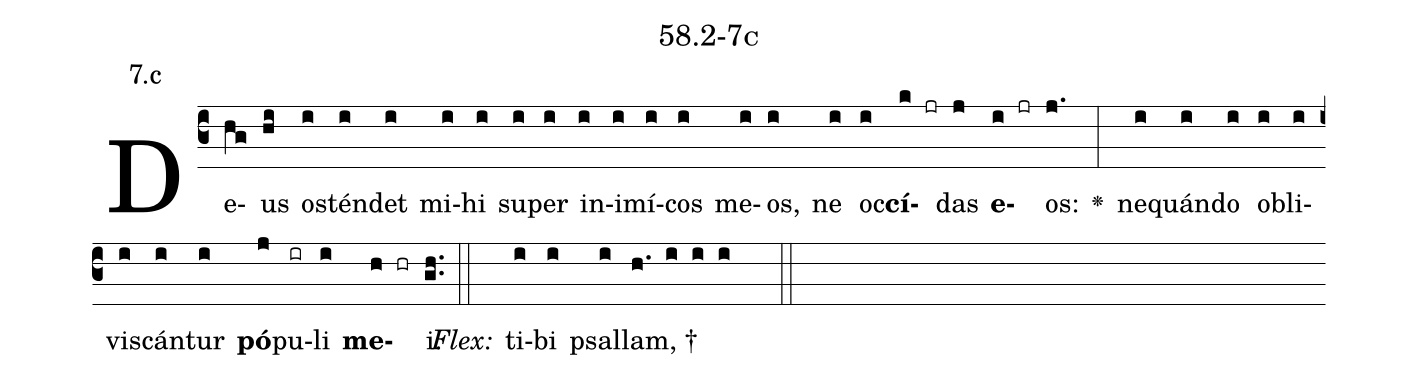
name: 58.2-7c;
annotation: 7.c;
%%
(c3)De(hg)us(hi) os(i)tén(i)det(i) mi(i)hi(i) su(i)per(i) in(i)i(i)mí(i)cos(i) me(i)os,(i) ne(i) oc(i)<b>cí</b>(k jr)das(j) <b>e</b>(i jr)os:(j.) <v>\greheightstar</v>(:) ne(i)quán(i)do(i) ob(i)li(i)vis(i)cán(i)tur(i) <b>pó</b>(j)pu(ir)li(i) <b>me</b>(h hr)i.(gh..) (::)
<i>Flex:</i>()  ti(i)bi(i) psal(i)lam, †(h. i i i  ::)

%E(i) u(i) o(j) u(i) a(h) e.(gh..) (::)
